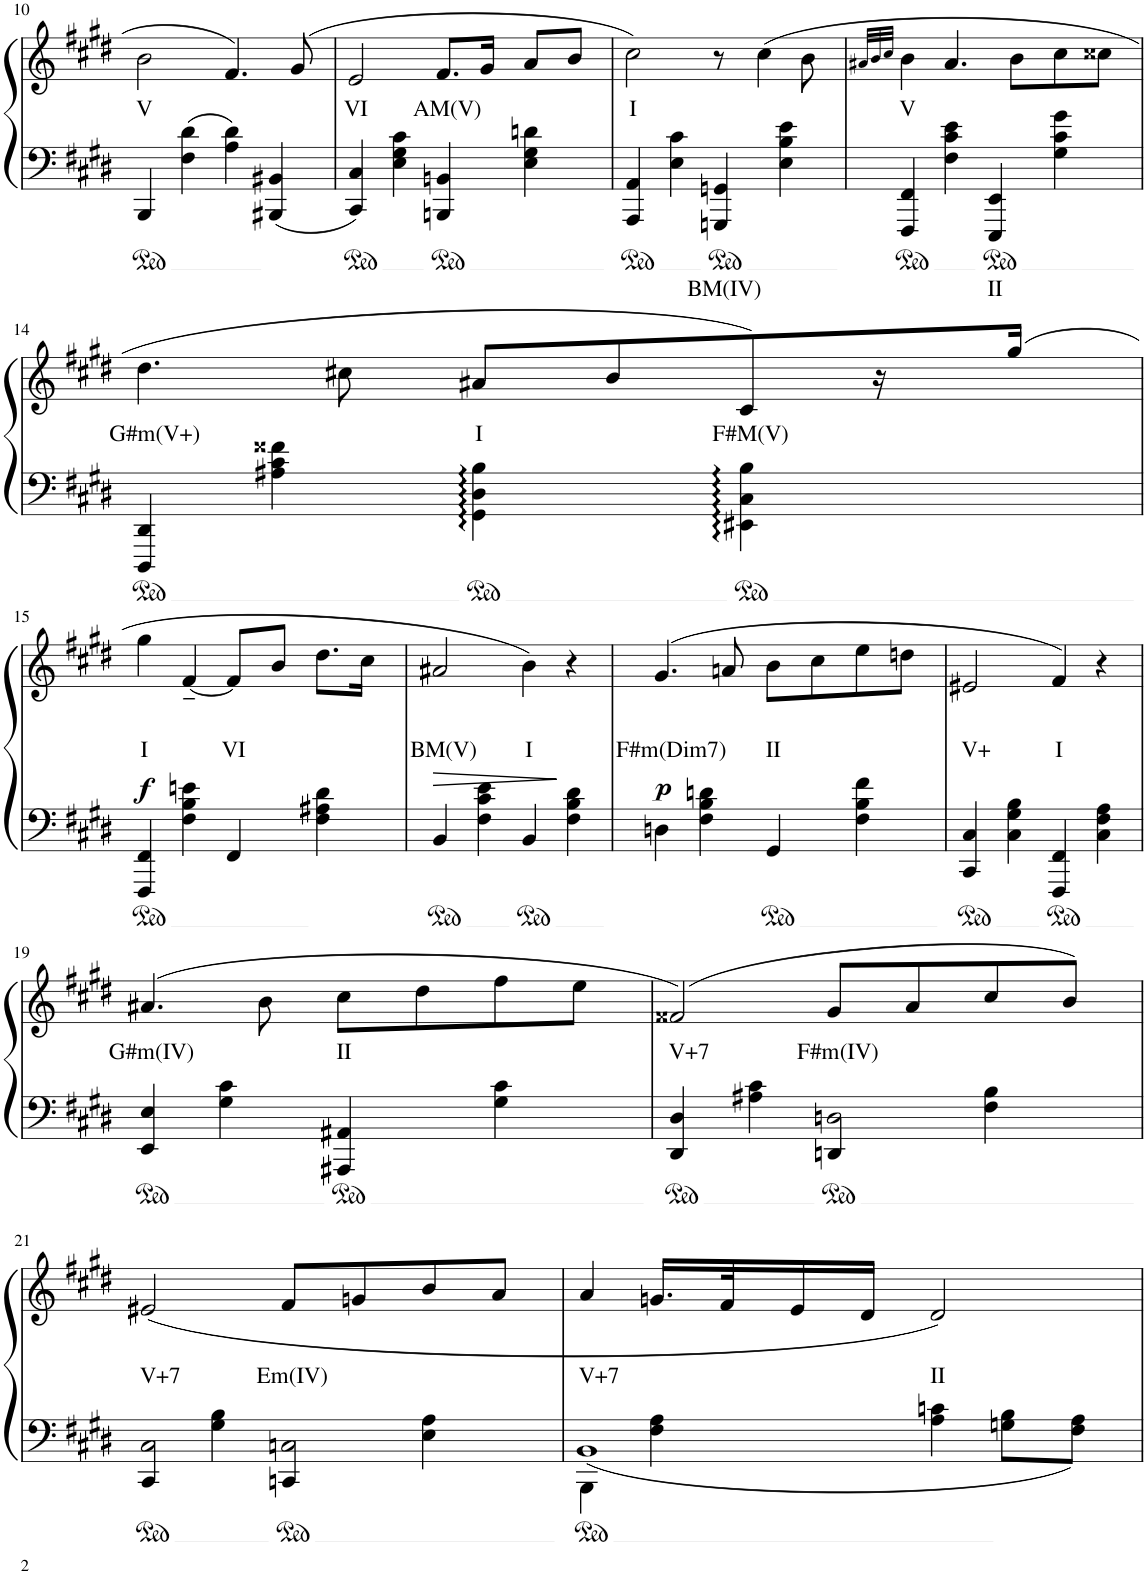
**kern	**text	**kern	**text	**dynam
*part1	*part1	*part1	*part1	*part1
*staff2	*staff2	*staff1	*staff1	*staff1/2
*I"Piano	*	*	*	*
*I'Pno	*	*	*	*
!!LO:PB:g=z
*clefF4	*	*clefG2	*	*
*k[f#c#g#d#]	*	*k[f#c#g#d#]	*	*
*M4/4	*	*M4/4	*	*
*met(c)	*	*met(c)	*	*
=10	=10	=10	=10	=10
!	!	!	!LO:LY:b	!
4BBB/	.	2b\	V	.
4F#\ 4d#\	.	.	.	.
4A\ 4d#\	.	4.f#/	.	.
4BBB#X/ 4BB#X/	.	.	.	.
.	.	(8g#/	.	.
=11	=11	=11	=11	=11
!	!	!	!LO:LY:b	!
4CC#/ 4C#/	.	2e/	VI	.
4E\ 4G#\ 4c#\	.	.	.	.
!	!	!	!LO:LY:b	!
4BBBn/ 4BBn/	.	8.f#/L	AM(V)	.
.	.	16g#/Jk	.	.
4E\ 4G#\ 4dn\	.	8a/L	.	.
.	.	8b/J	.	.
=12	=12	=12	=12	=12
!	!	!	!LO:LY:b	!
4AAA/ 4AA/	.	2cc#\)	I	.
4E\ 4c#\	.	.	.	.
!	!LO:LY:b	!	!	!
4GGGn/ 4GGn/	BM(IV)	8r	.	.
.	.	(4cc#\	.	.
4E\ 4B\ 4e\	.	.	.	.
.	.	8b\	.	.
=13	=13	=13	=13	=13
.	.	32qa#X/LLL	.	.
.	.	32qb/	.	.
.	.	32qcc#/JJJ	.	.
!	!	!	!LO:LY:b	!
4FFF#/ 4FF#/	.	4b\	V	.
4F#\ 4c#\ 4e\	.	4.a#/	.	.
!	!LO:LY:b	!	!	!
4EEE/ 4EE/	II	.	.	.
.	.	8b\L	.	.
4G#\ 4c#\ 4g#\	.	8cc#\	.	.
.	.	8cc##X\J	.	.
!!LO:LB:g=z
=14	=14	=14	=14	=14
!	!	!	!LO:LY:b	!
4DDD#/ 4DD#/	.	4.dd#\	G#m(V+)	.
4A#X\ 4c#\ 4f##X\	.	.	.	.
.	.	8cc#X\	.	.
!	!	!	!LO:LY:b	!
4GG#\ 4D#\ 4B\	.	8a#X/L	I	.
.	.	8b/	.	.
!	!	!	!LO:LY:b	!
4EE#X\ 4C#\ 4B\	.	8c#/)	F#M(V)	.
.	.	16r	.	.
.	.	(16gg#/JJ	.	.
!!LO:LB:g=z
=15	=15	=15	=15	=15
!	!	!	!LO:LY:b	!LO:DY:b
4FFF#/ 4FF#/	.	4gg#\	I	f
4F#\ 4B\ 4en\	.	[4f#~/	.	.
!	!	!	!LO:LY:b	!
4FF#/	.	8f#/L]	VI	.
.	.	8b/J	.	.
4F#\ 4A#X\ 4d#\	.	8.dd#\L	.	.
.	.	16cc#\Jk	.	.
=16	=16	=16	=16	=16
!	!	!	!LO:LY:b	!LO:HP:b
4BB/	.	2a#X/	BM(V)	>
4F#\ 4c#\ 4e\	.	.	.	.
!	!	!	!LO:LY:b	!
4BB/	.	4b\)	I	.
4F#\ 4B\ 4d#\	.	4r	.	]
=17	=17	=17	=17	=17
!	!	!	!LO:LY:b	!LO:DY:b
4Dn\	.	(4.g#/	F#m(Dim7)	p
4F#\ 4B\ 4dn\	.	.	.	.
.	.	8an/	.	.
!	!	!	!LO:LY:b	!
4GG#/	.	8b\L	II	.
.	.	8cc#\	.	.
4F#\ 4B\ 4f#\	.	8ee\	.	.
.	.	8ddn\J	.	.
=18	=18	=18	=18	=18
!	!	!	!LO:LY:b	!
4CC#/ 4C#/	.	2e#X/	V+	.
4C#\ 4G#\ 4B\	.	.	.	.
!	!	!	!LO:LY:b	!
4FFF#/ 4FF#/	.	4f#/)	I	.
4C#\ 4F#\ 4A\	.	4r	.	.
!!LO:LB:g=z
=19	=19	=19	=19	=19
!	!	!	!LO:LY:b	!
4EE/ 4E/	.	(4.a#X/	G#m(IV)	.
4G#\ 4c#\	.	.	.	.
.	.	8b\	.	.
!	!	!	!LO:LY:b	!
4AAA#X/ 4AA#X/	.	8cc#\L	II	.
.	.	8dd#\	.	.
4G#\ 4c#\	.	8ff#\	.	.
.	.	8ee\J	.	.
=20	=20	=20	=20	=20
*^	*	*	*	*
!	!	!	!	!LO:LY:b	!
4DD#/ 4D#/	2ryy	.	(>2f##X/)	V+7	.
4A#X\ 4c#\	.	.	.	.	.
!	!	!	!	!LO:LY:b	!
2Dn	4DDn/	.	8g#/L	F#m(IV)	.
.	.	.	8a/	.	.
.	4F#\ 4B\	.	8cc#/	.	.
.	.	.	8b/J)	.	.
!!LO:LB:g=z
=21	=21	=21	=21	=21	=21
!	!	!	!	!LO:LY:b	!
2C#	4CC#/	.	(2e#X/	V+7	.
.	4G#\ 4B\	.	.	.	.
!	!	!	!	!LO:LY:b	!
2Cn	4CCn/	.	8f#/L	Em(IV)	.
.	.	.	8gn/	.	.
.	4E\ 4A\	.	8b/	.	.
.	.	.	8a/J	.	.
=22	=22	=22	=22	=22	=22
!	!	!	!	!LO:LY:b	!
1BB	4BBB\	.	4a/	V+7	.
.	4F#\ 4A\	.	16.gn/LL	.	.
.	.	.	32f#/K	.	.
.	.	.	16e/	.	.
.	.	.	16d#/JJ	.	.
!	!	!	!	!LO:LY:b	!
.	4A\ 4cn\	.	2d#/)	II	.
.	8Gn\ 8B\L	.	.	.	.
.	8F#\ 8A\J	.	.	.	.
*v	*v	*	*	*	*
=	=	=	=	=
*-	*-	*-	*-	*-
